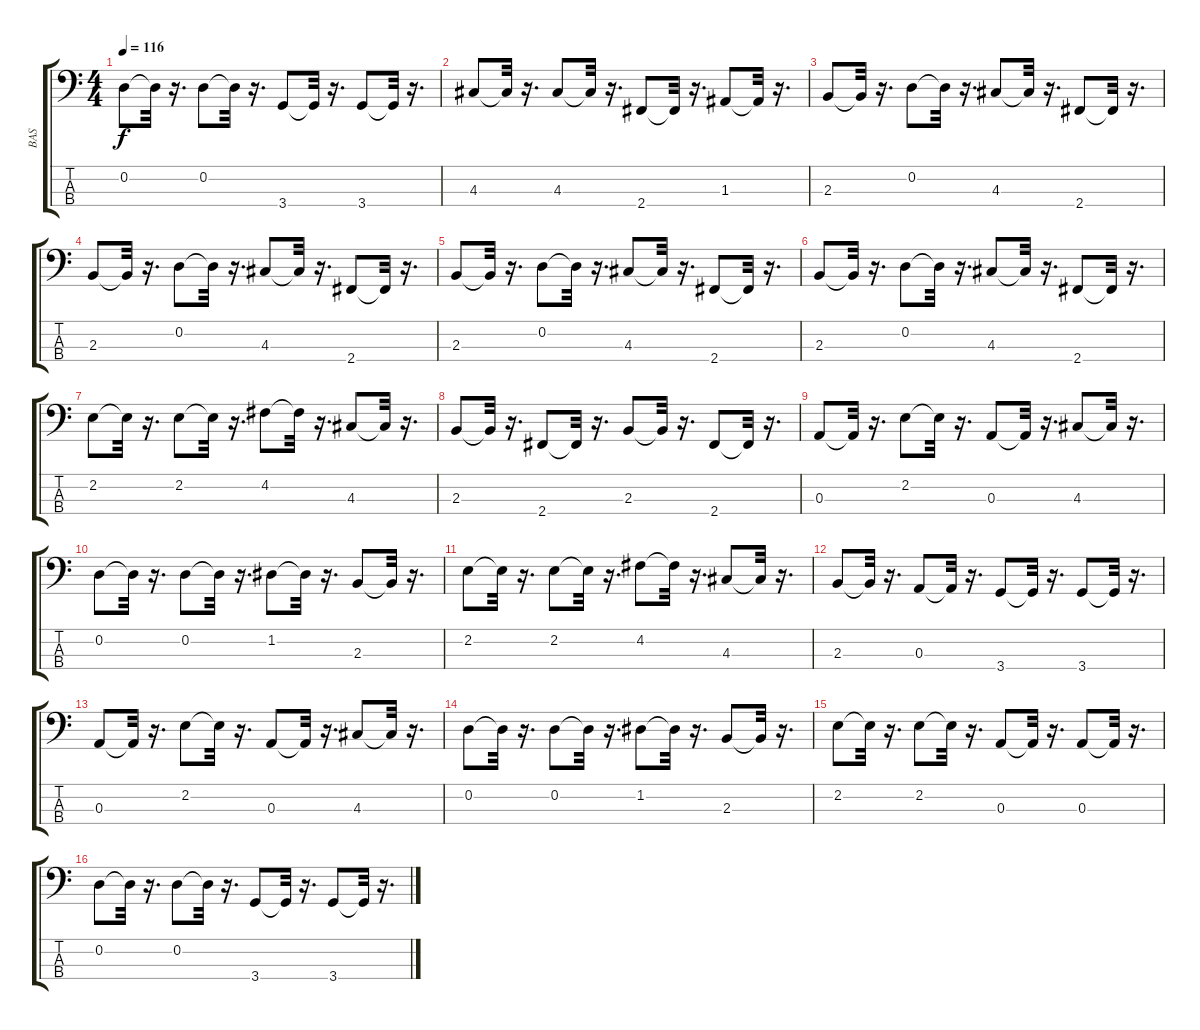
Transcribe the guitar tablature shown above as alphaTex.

\track ("BAS     " "BAS     ") {instrument acousticbass}
\staff {score tabs}
\tuning (G2 D2 A1 E1) {hide}
\ts (4 4)
\tempo 116
\clef f4
\ks c
0.2.8{dy f} 0.2{t}.32 r.16{d} 0.2.8 0.2{t}.32 r.16{d} 3.4.8 3.4{t}.32 r.16{d} 3.4.8 3.4{t}.32 r.16{d} |
4.3.8 4.3{t}.32 r.16{d} 4.3.8 4.3{t}.32 r.16{d} 2.4.8 2.4{t}.32 r.16{d} 1.3.8 1.3{t}.32 r.16{d} |
2.3.8 2.3{t}.32 r.16{d} 0.2.8 0.2{t}.32 r.16{d} 4.3.8 4.3{t}.32 r.16{d} 2.4.8 2.4{t}.32 r.16{d} |
2.3.8 2.3{t}.32 r.16{d} 0.2.8 0.2{t}.32 r.16{d} 4.3.8 4.3{t}.32 r.16{d} 2.4.8 2.4{t}.32 r.16{d} |
2.3.8 2.3{t}.32 r.16{d} 0.2.8 0.2{t}.32 r.16{d} 4.3.8 4.3{t}.32 r.16{d} 2.4.8 2.4{t}.32 r.16{d} |
2.3.8 2.3{t}.32 r.16{d} 0.2.8 0.2{t}.32 r.16{d} 4.3.8 4.3{t}.32 r.16{d} 2.4.8 2.4{t}.32 r.16{d} |
2.2.8 2.2{t}.32 r.16{d} 2.2.8 2.2{t}.32 r.16{d} 4.2.8 4.2{t}.32 r.16{d} 4.3.8 4.3{t}.32 r.16{d} |
2.3.8 2.3{t}.32 r.16{d} 2.4.8 2.4{t}.32 r.16{d} 2.3.8 2.3{t}.32 r.16{d} 2.4.8 2.4{t}.32 r.16{d} |
0.3.8 0.3{t}.32 r.16{d} 2.2.8 2.2{t}.32 r.16{d} 0.3.8 0.3{t}.32 r.16{d} 4.3.8 4.3{t}.32 r.16{d} |
0.2.8 0.2{t}.32 r.16{d} 0.2.8 0.2{t}.32 r.16{d} 1.2.8 1.2{t}.32 r.16{d} 2.3.8 2.3{t}.32 r.16{d} |
2.2.8 2.2{t}.32 r.16{d} 2.2.8 2.2{t}.32 r.16{d} 4.2.8 4.2{t}.32 r.16{d} 4.3.8 4.3{t}.32 r.16{d} |
2.3.8 2.3{t}.32 r.16{d} 0.3.8 0.3{t}.32 r.16{d} 3.4.8 3.4{t}.32 r.16{d} 3.4.8 3.4{t}.32 r.16{d} |
0.3.8 0.3{t}.32 r.16{d} 2.2.8 2.2{t}.32 r.16{d} 0.3.8 0.3{t}.32 r.16{d} 4.3.8 4.3{t}.32 r.16{d} |
0.2.8 0.2{t}.32 r.16{d} 0.2.8 0.2{t}.32 r.16{d} 1.2.8 1.2{t}.32 r.16{d} 2.3.8 2.3{t}.32 r.16{d} |
2.2.8 2.2{t}.32 r.16{d} 2.2.8 2.2{t}.32 r.16{d} 0.3.8 0.3{t}.32 r.16{d} 0.3.8 0.3{t}.32 r.16{d} |
0.2.8 0.2{t}.32 r.16{d} 0.2.8 0.2{t}.32 r.16{d} 3.4.8 3.4{t}.32 r.16{d} 3.4.8 3.4{t}.32 r.16{d}
